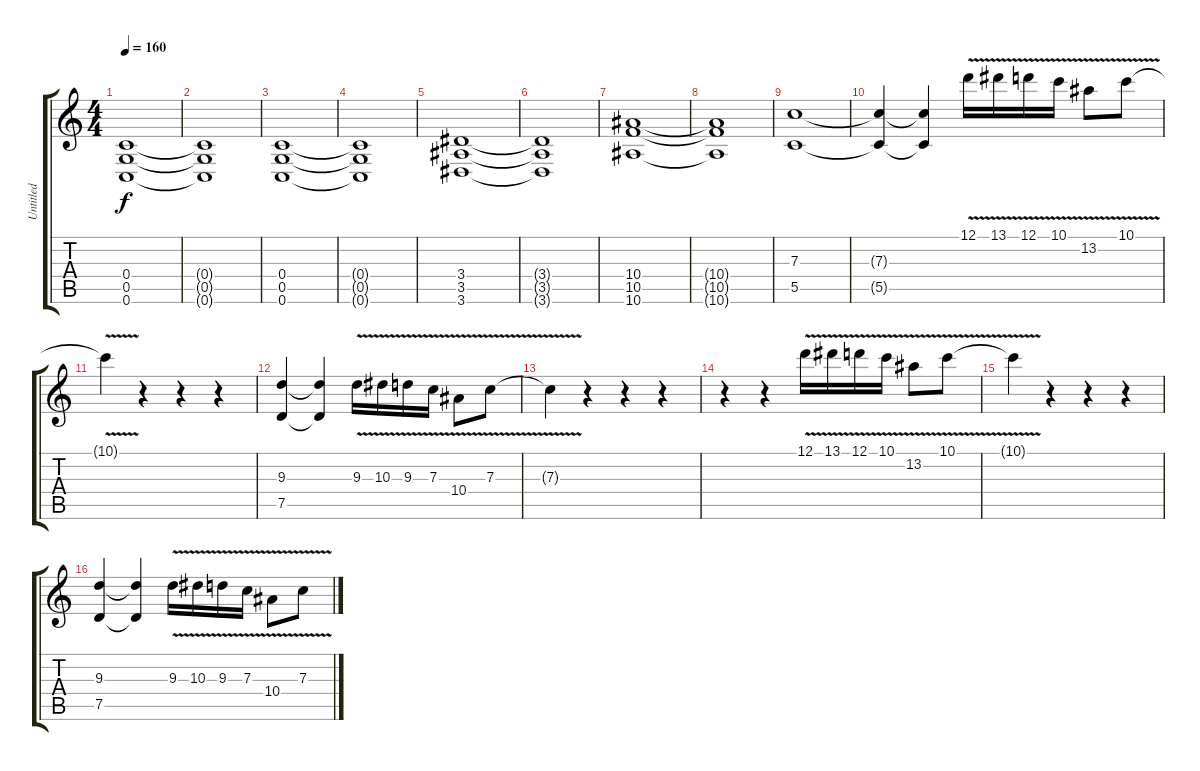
\track ("Untitled" "Untitled") {instrument distortionguitar}
\staff {score tabs}
\tuning (D4 A3 F3 C3 G2 C2) {hide}
\ts (4 4)
\tempo 160
\clef g2
\ks c
(0.4 0.5 0.6).1{dy f} |
(0.4{t} 0.5{t} 0.6{t}).1 |
(0.4 0.5 0.6).1 |
(0.4{t} 0.5{t} 0.6{t}).1 |
(3.4 3.5 3.6).1 |
(3.4{t} 3.5{t} 3.6{t}).1 |
(10.4 10.5 10.6).1 |
(10.4{t} 10.5{t} 10.6{t}).1 |
(7.3 5.5).1 |
(7.3{t} 5.5{t}).4 (7.3{t} 5.5{t}).4 12.1{v}.16 13.1{v}.16 12.1{v}.16 10.1{v}.16 13.2{v}.8 10.1{v}.8 |
10.1{t}.4 r.4 r.4 r.4 |
(9.3 7.5).4 (9.3{t} 7.5{t}).4 9.3{v}.16 10.3{v}.16 9.3{v}.16 7.3{v}.16 10.4{v}.8 7.3{v}.8 |
7.3{t}.4 r.4 r.4 r.4 |
r.4 r.4 12.1{v}.16 13.1{v}.16 12.1{v}.16 10.1{v}.16 13.2{v}.8 10.1{v}.8 |
10.1{t}.4 r.4 r.4 r.4 |
(9.3 7.5).4 (9.3{t} 7.5{t}).4 9.3{v}.16 10.3{v}.16 9.3{v}.16 7.3{v}.16 10.4{v}.8 7.3{v}.8
